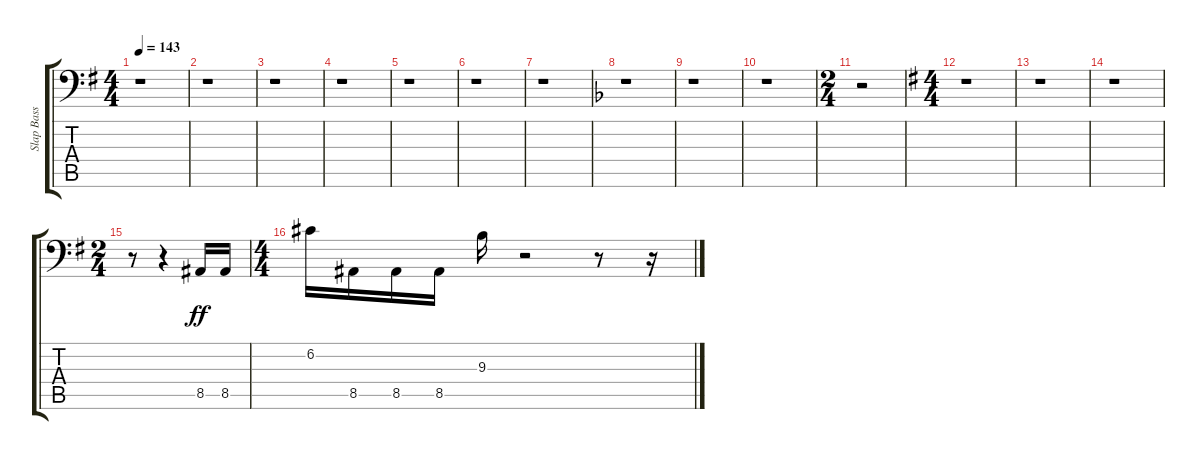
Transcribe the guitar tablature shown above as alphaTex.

\track ("Slap Bass" "Slap Bass") {instrument slapbass2}
\staff {score tabs}
\tuning (B2 G2 D2 A1 D1 B0) {hide}
\ts (4 4)
\tempo 143
\clef f4
\ks g
r.1{dy mf} |
r.1 |
r.1 |
r.1 |
r.1 |
r.1 |
r.1 |
\ks f
r.1 |
r.1 |
r.1 |
\ts (2 4)
r.2 |
\ts (4 4)
\ks g
r.1 |
r.1 |
r.1 |
\ts (2 4)
r.8 r.4 8.5.16{dy ff} 8.5.16 |
\ts (4 4)
6.2.16 8.5.16 8.5.16 8.5.16 9.3.16 r.2 r.8 r.16
